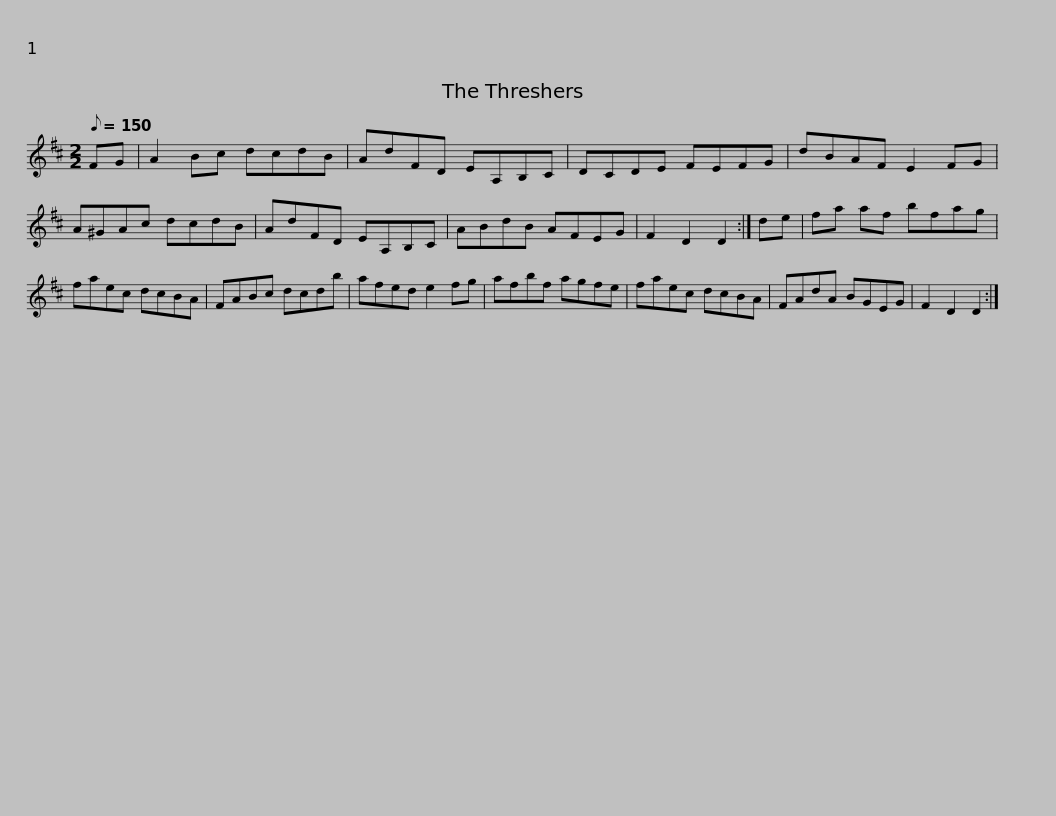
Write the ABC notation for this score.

X:1
L:1/8
Q:1/8=150
M:2/2
I:linebreak $
K:D
V:1 treble
V:1
 FG | A2 Bc dcdB | AdFD EA,B,C | DCDE FEFG | dBAF E2 FG | %5
 A^GAc dcdB |$ AdFD EA,B,C | ABdB AFEG | F2 D2 D2 :| de | %10
 fa af bfag | faec dcBA |$ FABc dcdb | afed e2 fg | afbf agfe | %15
 faec dcBA | FAdA BGEG | F2 D2 D2 :| %18
